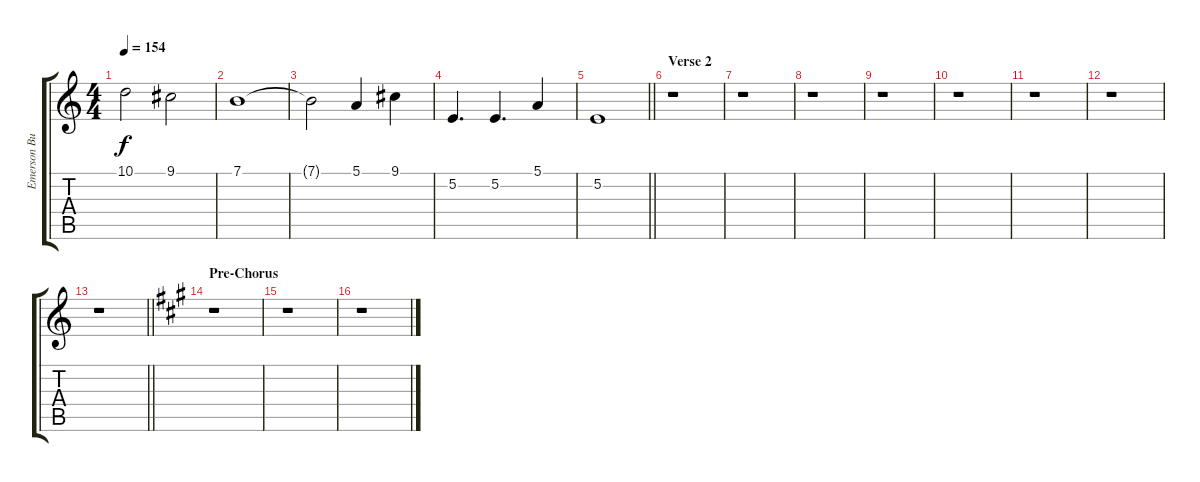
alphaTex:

\track ("Emerson Burton (Keyboard)" "Emerson Bu") {instrument electricgrandpiano}
\staff {score tabs}
\tuning (E4 B3 G3 D3 A2 E2) {hide}
\ts (4 4)
\tempo 154
\clef g2
\ks c
10.1.2{dy f} 9.1.2 |
7.1.1 |
7.1{t}.2 5.1.4 9.1.4 |
5.2.4{d} 5.2.4{d} 5.1.4{balance 12} |
\barLineRight lightlight
5.2.1{balance 8} |
\section ("" "Verse 2")
r.1 |
r.1 |
r.1 |
r.1 |
r.1 |
r.1 |
r.1 |
\barLineRight lightlight
r.1 |
\section ("" "Pre-Chorus")
\ks a
r.1 |
r.1 |
r.1
